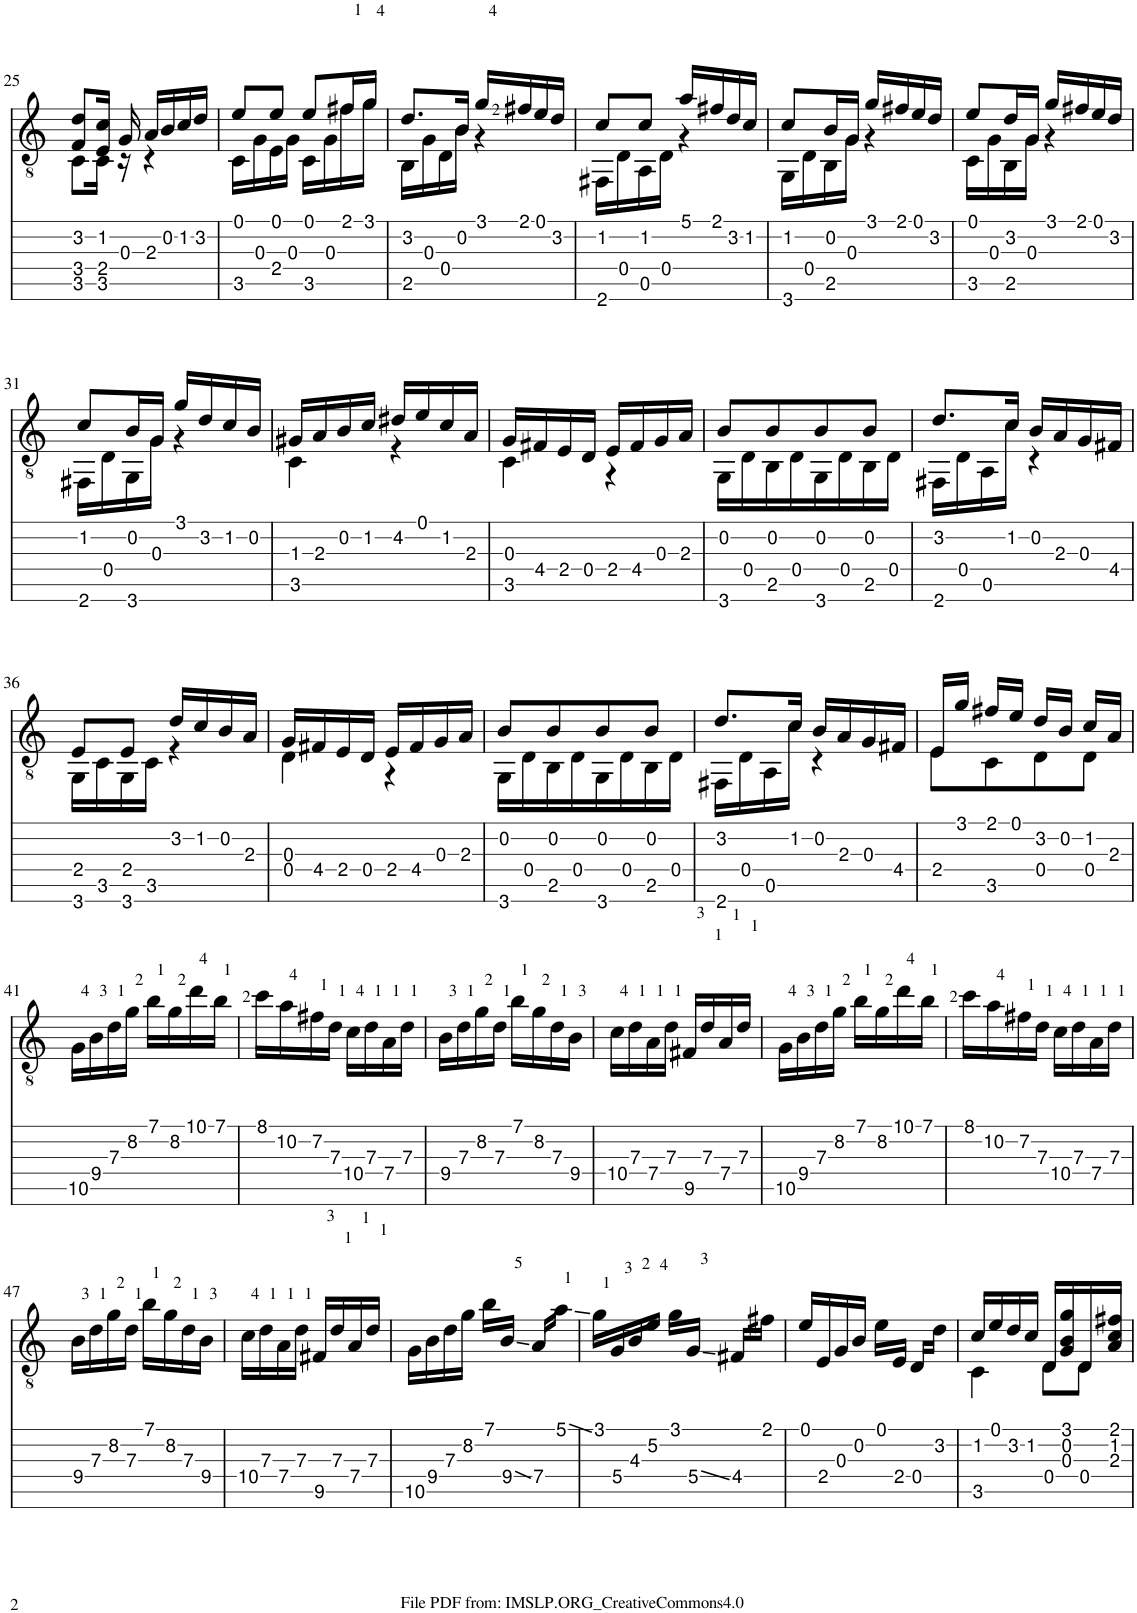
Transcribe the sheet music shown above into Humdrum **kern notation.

**kern	**kern
*part1	*part1
*staff2	*staff1
*I"Guitar	*
*I'Guit.	*
!!LO:PB:g=z
*	*clefGv2
*k[]	*k[]
*M2/4	*M2/4
=25	=25
*^	*^
8F\ 8d\L	8CL	8F/ 8d/L	8C\L
16E\ 16c\L	16CJk	16E/ 16c/Jk	16C\Jk
16GJJ	16r	16G/	16r
16ALL	4r	16A/LL	4r
16BJ	.	16B/	.
16cL	.	16c/	.
16dJJ	.	16d/JJ	.
=26	=26	=26	=26
8eL	16CLL	8e/L	16C\LL
.	16GJ	.	16G\
8eJ	16EL	8e/J	16E\
.	16GJJ	.	16G\JJ
8eL	16CLL	8e/L	16C\LL
.	16GJ	.	16G\
16f#L	16f#L	16f#X/L	16f#\
16gJJ	16gJJ	16g/JJ	16g\JJ
=27	=27	=27	=27
8.dL	16BBLL	8.d/L	16BB\LL
.	16GJ	.	16G\
.	16DL	.	16D\
16BJk	16BJJ	16B/Jk	16B\JJ
16gLL	4r	16g/LL	4r
16f#J	.	16f#X/	.
16eL	.	16e/	.
16dJJ	.	16d/JJ	.
=28	=28	=28	=28
8cL	16FF#LL	8c/L	16FF#X\LL
.	16DJ	.	16D\
8cJ	16AAL	8c/J	16AA\
.	16DJJ	.	16D\JJ
16aLL	4r	16a/LL	4r
16f#J	.	16f#X/	.
16dL	.	16d/	.
16cJJ	.	16c/JJ	.
=29	=29	=29	=29
8cL	16GGLL	8c/L	16GG\LL
.	16DJ	.	16D\
16BL	16BBL	16B/L	16BB\
16GJJ	16GJJ	16G/JJ	16G\JJ
16gLL	4r	16g/LL	4r
16f#J	.	16f#X/	.
16eL	.	16e/	.
16dJJ	.	16d/JJ	.
=30	=30	=30	=30
8eL	16CLL	8e/L	16C\LL
.	16GJ	.	16G\
16dL	16BBL	16d/L	16BB\
16GJJ	16GJJ	16G/JJ	16G\JJ
16gLL	4r	16g/LL	4r
16f#J	.	16f#X/	.
16eL	.	16e/	.
16dJJ	.	16d/JJ	.
!!LO:LB:g=z	!!
=31	=31	=31	=31
8cL	16FF#LL	8c/L	16FF#X\LL
.	16DJ	.	16D\
16BL	16GGL	16B/L	16GG\
16GJJ	16GJJ	16G/JJ	16G\JJ
16gLL	4r	16g/LL	4r
16dJ	.	16d/	.
16cL	.	16c/	.
16BJJ	.	16B/JJ	.
=32	=32	=32	=32
16G#LL	4C	16G#X/LL	4C\
16AJ	.	16A/	.
16BL	.	16B/	.
16cJJ	.	16c/JJ	.
16d#LL	4r	16d#X/LL	4r
16eJ	.	16e/	.
16cL	.	16c/	.
16AJJ	.	16A/JJ	.
=33	=33	=33	=33
16GLL	4C	16G/LL	4C\
16F#J	.	16F#X/	.
16EL	.	16E/	.
16DJJ	.	16D/JJ	.
16ELL	4r	16E/LL	4r
16F#J	.	16F#/	.
16GL	.	16G/	.
16AJJ	.	16A/JJ	.
=34	=34	=34	=34
8BL	16GGLL	8B/L	16GG\LL
.	16DJ	.	16D\
8BJ	16BBL	8B/	16BB\
.	16DJJ	.	16D\
8BL	16GGLL	8B/	16GG\
.	16DJ	.	16D\
8BJ	16BBL	8B/J	16BB\
.	16DJJ	.	16D\JJ
=35	=35	=35	=35
8.dL	16FF#LL	8.d/L	16FF#X\LL
.	16DJ	.	16D\
.	16AAL	.	16AA\
16cJk	16cJJ	16c/Jk	16c\JJ
16BLL	4r	16B/LL	4r
16AJ	.	16A/	.
16GL	.	16G/	.
16F#JJ	.	16F#X/JJ	.
!!LO:LB:g=z	!!
=36	=36	=36	=36
8EL	16GGLL	8E/L	16GG\LL
.	16CJ	.	16C\
8EJ	16GGL	8E/J	16GG\
.	16CJJ	.	16C\JJ
16dLL	4r	16d/LL	4r
16cJ	.	16c/	.
16BL	.	16B/	.
16AJJ	.	16A/JJ	.
=37	=37	=37	=37
16GLL	4D	16G/LL	4D\
16F#J	.	16F#X/	.
16EL	.	16E/	.
16DJJ	.	16D/JJ	.
16ELL	4r	16E/LL	4r
16F#J	.	16F#/	.
16GL	.	16G/	.
16AJJ	.	16A/JJ	.
=38	=38	=38	=38
8BL	16GGLL	8B/L	16GG\LL
.	16DJ	.	16D\
8BJ	16BBL	8B/	16BB\
.	16DJJ	.	16D\
8BL	16GGLL	8B/	16GG\
.	16DJ	.	16D\
8BJ	16BBL	8B/J	16BB\
.	16DJJ	.	16D\JJ
=39	=39	=39	=39
8.dL	16FF#LL	8.d/L	16FF#X\LL
.	16DJ	.	16D\
.	16AAL	.	16AA\
16cJk	16cJJ	16c/Jk	16c\JJ
16BLL	4r	16B/LL	4r
16AJ	.	16A/	.
16GL	.	16G/	.
16F#JJ	.	16F#X/JJ	.
=40	=40	=40	=40
16ELL	8EL	16E/LL	8E\L
16gJ	.	16g/JJ	.
16f#L	8CJ	16f#X/LL	8C\
16eJJ	.	16e/JJ	.
16dLL	8DL	16d/LL	8D\
16BJ	.	16B/JJ	.
16cL	8DJ	16c/LL	8D\J
16AJJ	.	16A/JJ	.
*v	*v	*	*
*	*v	*v
!!LO:LB:g=z
=41	=41
16GLL	16G\LL
16BJ	16B\
16dL	16d\
16gJJ	16g\JJ
16bLL	16b\LL
16gJ	16g\
16ddL	16dd\
16bJJ	16b\JJ
=42	=42
16ccLL	16cc\LL
16aJ	16a\
16f#L	16f#X\
16dJJ	16d\JJ
16cLL	16c\LL
16dJ	16d\
16AL	16A\
16dJJ	16d\JJ
=43	=43
16BLL	16B\LL
16dJ	16d\
16gL	16g\
16dJJ	16d\JJ
16bLL	16b\LL
16gJ	16g\
16dL	16d\
16BJJ	16B\JJ
=44	=44
16cLL	16c\LL
16dJ	16d\
16AL	16A\
16dJJ	16d\JJ
16F#LL	16F#X/LL
16dJ	16d/
16AL	16A/
16dJJ	16d/JJ
=45	=45
16GLL	16G\LL
16BJ	16B\
16dL	16d\
16gJJ	16g\JJ
16bLL	16b\LL
16gJ	16g\
16ddL	16dd\
16bJJ	16b\JJ
=46	=46
16ccLL	16cc\LL
16aJ	16a\
16f#XL	16f#X\
16dJJ	16d\JJ
16cLL	16c\LL
16dJ	16d\
16AL	16A\
16dJJ	16d\JJ
!!LO:LB:g=z
=47	=47
16BLL	16B\LL
16dJ	16d\
16gL	16g\
16dJJ	16d\JJ
16bLL	16b\LL
16gJ	16g\
16dL	16d\
16BJJ	16B\JJ
=48	=48
16cLL	16c\LL
16dJ	16d\
16AL	16A\
16dJJ	16d\JJ
16F#XLL	16F#X/LL
16dJ	16d/
16AL	16A/
16dJJ	16d/JJ
=49	=49
16GLL	16G\LL
16BJ	16B\
16dL	16d\
16gJJ	16g\JJ
16bLL	16b\LL
16BJ	16B/JJ
16AL	16A/LL
16aJJ	16a\JJ
=50	=50
16gLL	16g\LL
16GJ	16G/
16BL	16B/
16eJJ	16e/JJ
16gLL	16g\LL
16GJ	16G/JJ
16F#L	16F#X/LL
16f#JJ	16f#X\JJ
=51	=51
16eLL	16e/LL
16EJ	16E/
16GL	16G/
16BJJ	16B/JJ
16eLL	16e\LL
16EJ	16E/JJ
16DL	16D/LL
16dJJ	16d\JJ
=52	=52
*^	*^
16cLL	4C	16c/LL	4C\
16eJ	.	16e/	.
16dL	.	16d/	.
16cJJ	.	16c/JJ	.
16DLL	8DL	16D/LL	8D\L
16G\ 16B\ 16g\J	.	16G/ 16B/ 16g/	.
16DL	8DJ	16D/	8D\J
16A\ 16c\ 16f#\JJ	.	16A/ 16c/ 16f#X/JJ	.
*v	*v	*	*
*	*v	*v
=	=
*-	*-
